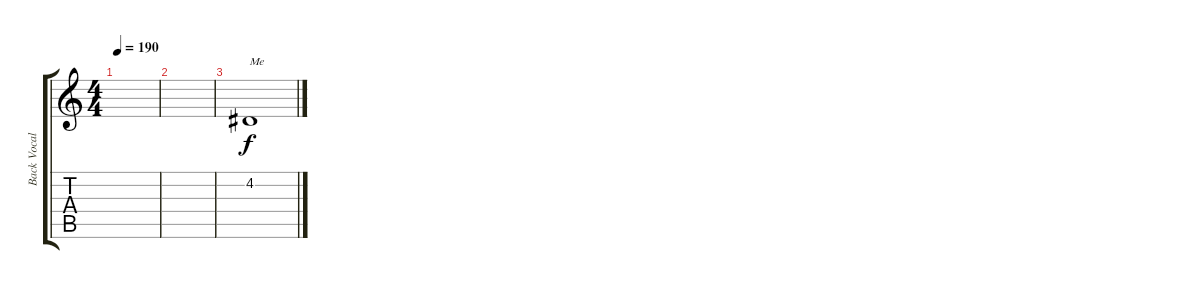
\track ("Back Vocals" "Back Vocal") {instrument altosax}
\staff {score tabs}
\tuning (E4 B3 G3 D3 A2 E2) {hide}
\ts (4 4)
\tempo 190
\clef g2
\ks c
|
|
4.2.1{txt "Me"}
